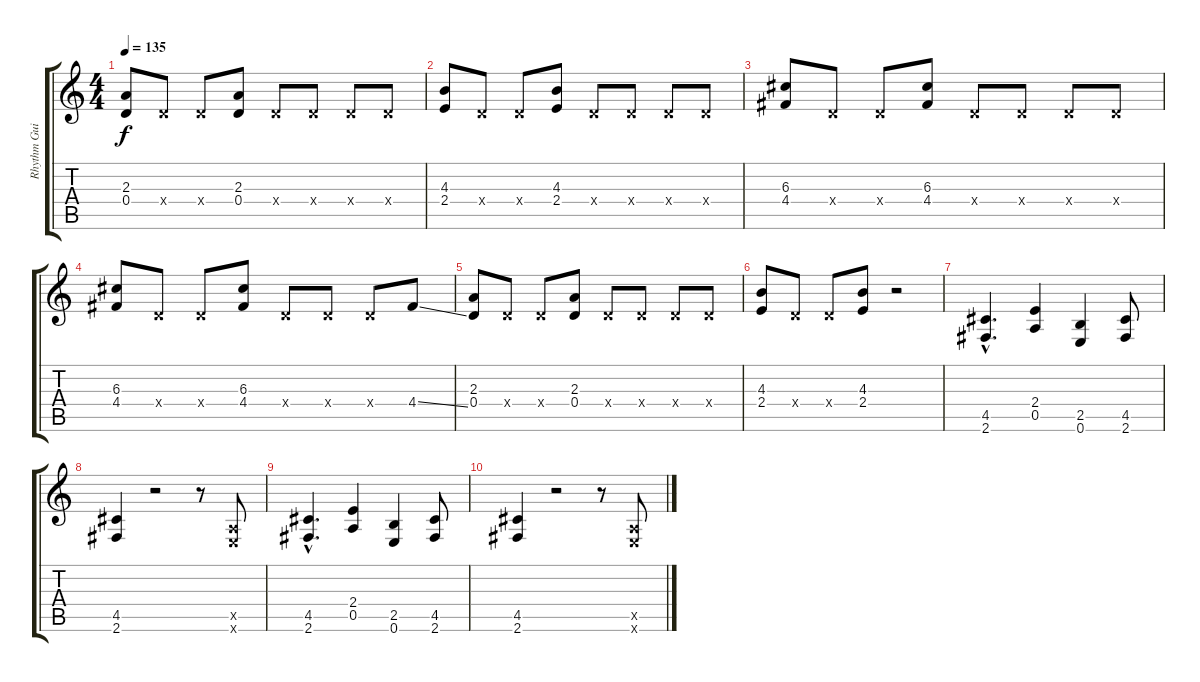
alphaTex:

\track ("Rhythm Guitar" "Rhythm Gui") {instrument overdrivenguitar}
\staff {score tabs}
\tuning (E4 B3 G3 D3 A2 E2) {hide}
\ts (4 4)
\tempo 135
\clef g2
\ks c
(2.3 0.4).8{dy f} 0.4{x}.8 0.4{x}.8 (2.3 0.4).8 0.4{x}.8 0.4{x}.8 0.4{x}.8 0.4{x}.8 |
(4.3 2.4).8 0.4{x}.8 0.4{x}.8 (4.3 2.4).8 0.4{x}.8 0.4{x}.8 0.4{x}.8 0.4{x}.8 |
(6.3 4.4).8 0.4{x}.8 0.4{x}.8 (6.3 4.4).8 0.4{x}.8 0.4{x}.8 0.4{x}.8 0.4{x}.8 |
(6.3 4.4).8 0.4{x}.8 0.4{x}.8 (6.3 4.4).8 0.4{x}.8 0.4{x}.8 0.4{x}.8 4.4{ss}.8 |
(2.3 0.4).8 0.4{x}.8 0.4{x}.8 (2.3 0.4).8 0.4{x}.8 0.4{x}.8 0.4{x}.8 0.4{x}.8 |
(4.3 2.4).8 0.4{x}.8 0.4{x}.8 (4.3 2.4).8 r.2 |
(4.5{hac} 2.6{hac}).4{d} (2.4 0.5).4 (2.5 0.6).4 (4.5 2.6).8 |
(4.5 2.6).4 r.2 r.8 (0.5{x} 0.6{x}).8 |
(4.5{hac} 2.6{hac}).4{d} (2.4 0.5).4 (2.5 0.6).4 (4.5 2.6).8 |
(4.5 2.6).4 r.2 r.8 (0.5{x} 0.6{x}).8
